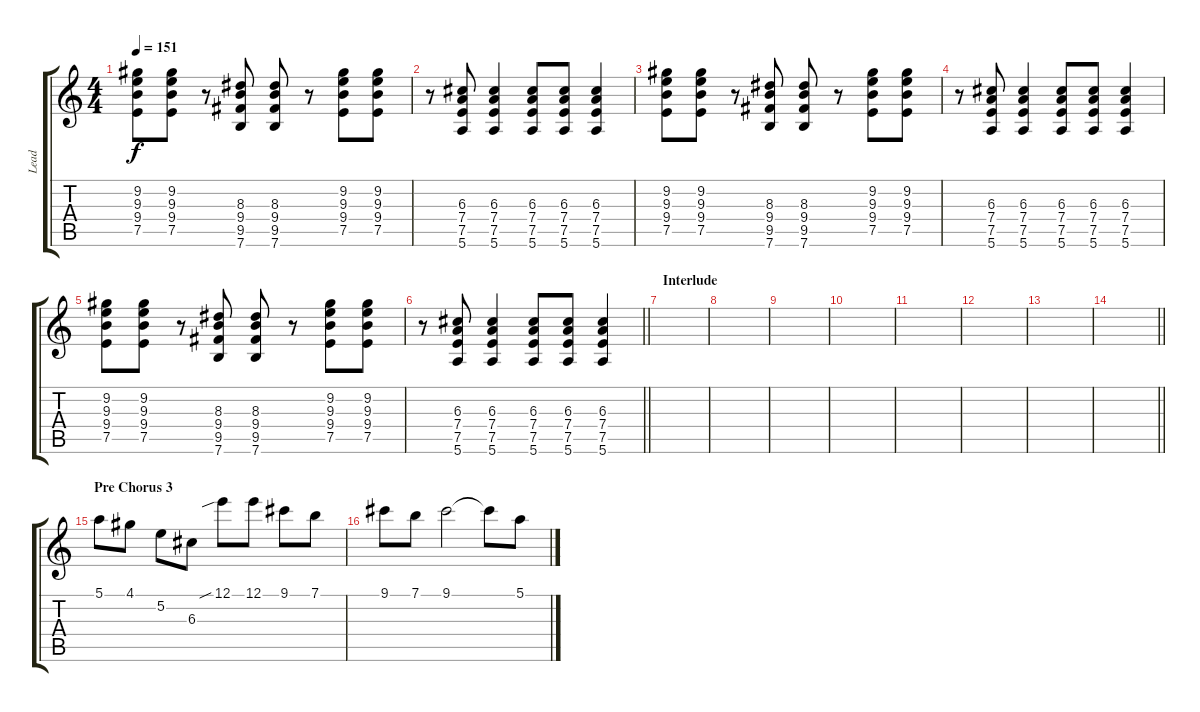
\track ("Lead" "Lead") {instrument distortionguitar}
\staff {score tabs}
\tuning (E4 B3 G3 D3 A2 E2) {hide}
\ts (4 4)
\tempo 151
\clef g2
\ks c
(9.2 9.3 9.4 7.5).8{dy f} (9.2 9.3 9.4 7.5).8 r.8 (8.3 9.4 9.5 7.6).8 (8.3 9.4 9.5 7.6).8 r.8 (9.2 9.3 9.4 7.5).8 (9.2 9.3 9.4 7.5).8 |
r.8 (6.3 7.4 7.5 5.6).8 (6.3 7.4 7.5 5.6).4 (6.3 7.4 7.5 5.6).8 (6.3 7.4 7.5 5.6).8 (6.3 7.4 7.5 5.6).4 |
(9.2 9.3 9.4 7.5).8 (9.2 9.3 9.4 7.5).8 r.8 (8.3 9.4 9.5 7.6).8 (8.3 9.4 9.5 7.6).8 r.8 (9.2 9.3 9.4 7.5).8 (9.2 9.3 9.4 7.5).8 |
r.8 (6.3 7.4 7.5 5.6).8 (6.3 7.4 7.5 5.6).4 (6.3 7.4 7.5 5.6).8 (6.3 7.4 7.5 5.6).8 (6.3 7.4 7.5 5.6).4 |
(9.2 9.3 9.4 7.5).8 (9.2 9.3 9.4 7.5).8 r.8 (8.3 9.4 9.5 7.6).8 (8.3 9.4 9.5 7.6).8 r.8 (9.2 9.3 9.4 7.5).8 (9.2 9.3 9.4 7.5).8 |
\barLineRight lightlight
r.8 (6.3 7.4 7.5 5.6).8 (6.3 7.4 7.5 5.6).4 (6.3 7.4 7.5 5.6).8 (6.3 7.4 7.5 5.6).8 (6.3 7.4 7.5 5.6).4 |
\section ("" "Interlude")
|
|
|
|
|
|
|
\barLineRight lightlight
|
\section ("" "Pre Chorus 3")
5.1.8{volume 13} 4.1.8 5.2.8 6.3.8 12.1{sib}.8 12.1.8 9.1.8 7.1.8 |
9.1.8 7.1.8 9.1.2 9.1{t}.8 5.1.8
